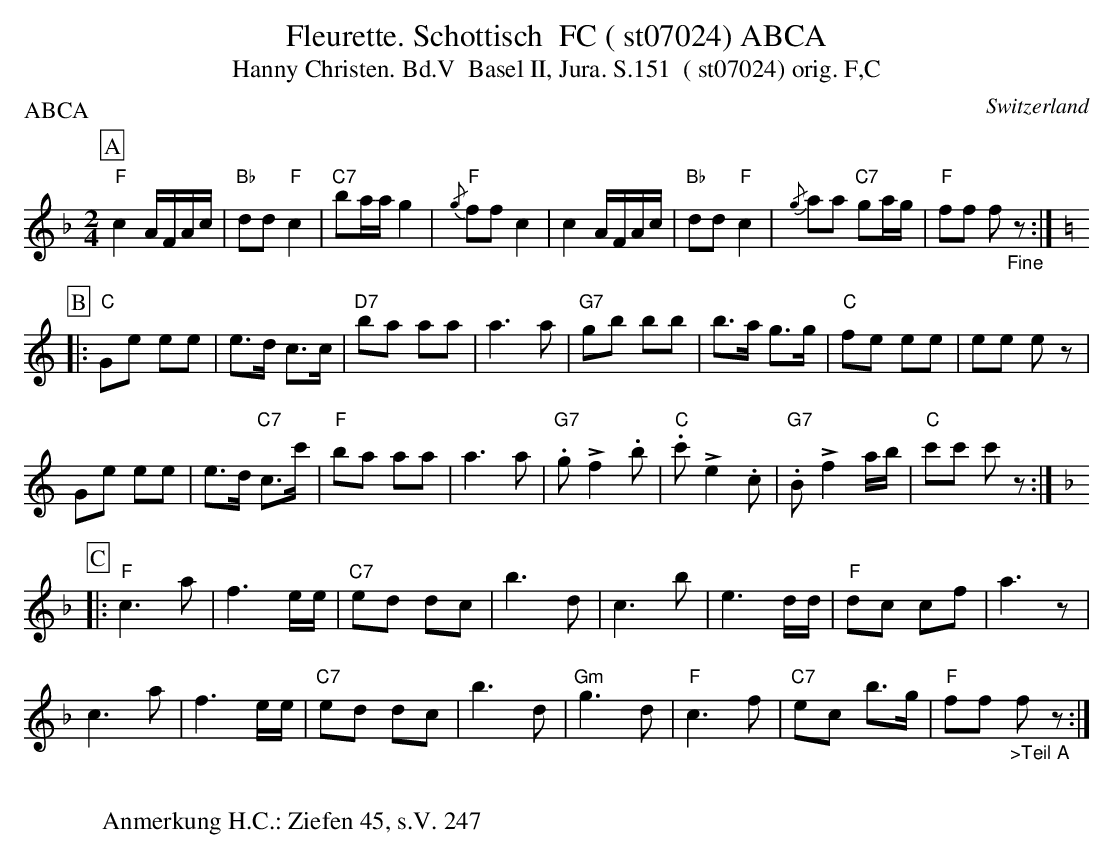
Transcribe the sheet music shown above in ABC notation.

X:1
T:Fleurette. Schottisch  FC ( st07024) ABCA
T:Hanny Christen. Bd.V  Basel II, Jura. S.151  ( st07024) orig. F,C
P:ABCA
M:2/4
L:1/8
O:Switzerland
K:F major
[P:A] "F"c2 A/F/A/c/ | "Bb"dd"F"c2 | "C7"ba/a/g2 | {/g}"F"ffc2 | c2A/F/A/c/ | "Bb"dd"F"c2 | {/g}aa "C7"ga/g/ | "F"ff f"_Fine"z :| [K:C]
[P:B] |: "C"Ge ee | e>d c>c | "D7"ba aa | a3a | "G7"gb bb | b>a g>g | "C"fe ee | ee ez |
Ge ee | e>d "C7"c>c' | "F"ba aa | a3a | "G7".g!>!f2.b | "C".c'!>!e2.c | "G7".B!>!f2a/b/ | "C"c'c' c'z :| [K:F]
[P:C] |: "F"c3a | f3e/e/ | "C7"ed dc | b3d | c3b | e3d/d/ | "F"dc cf | a3z |
c3a | f3e/e/ | "C7"ed dc | b3d | "Gm"g3d | "F"c3f | "C7"ec b>g | "F"ff "_>Teil A"fz :|
W:
W:Anmerkung H.C.: Ziefen 45, s.V. 247
